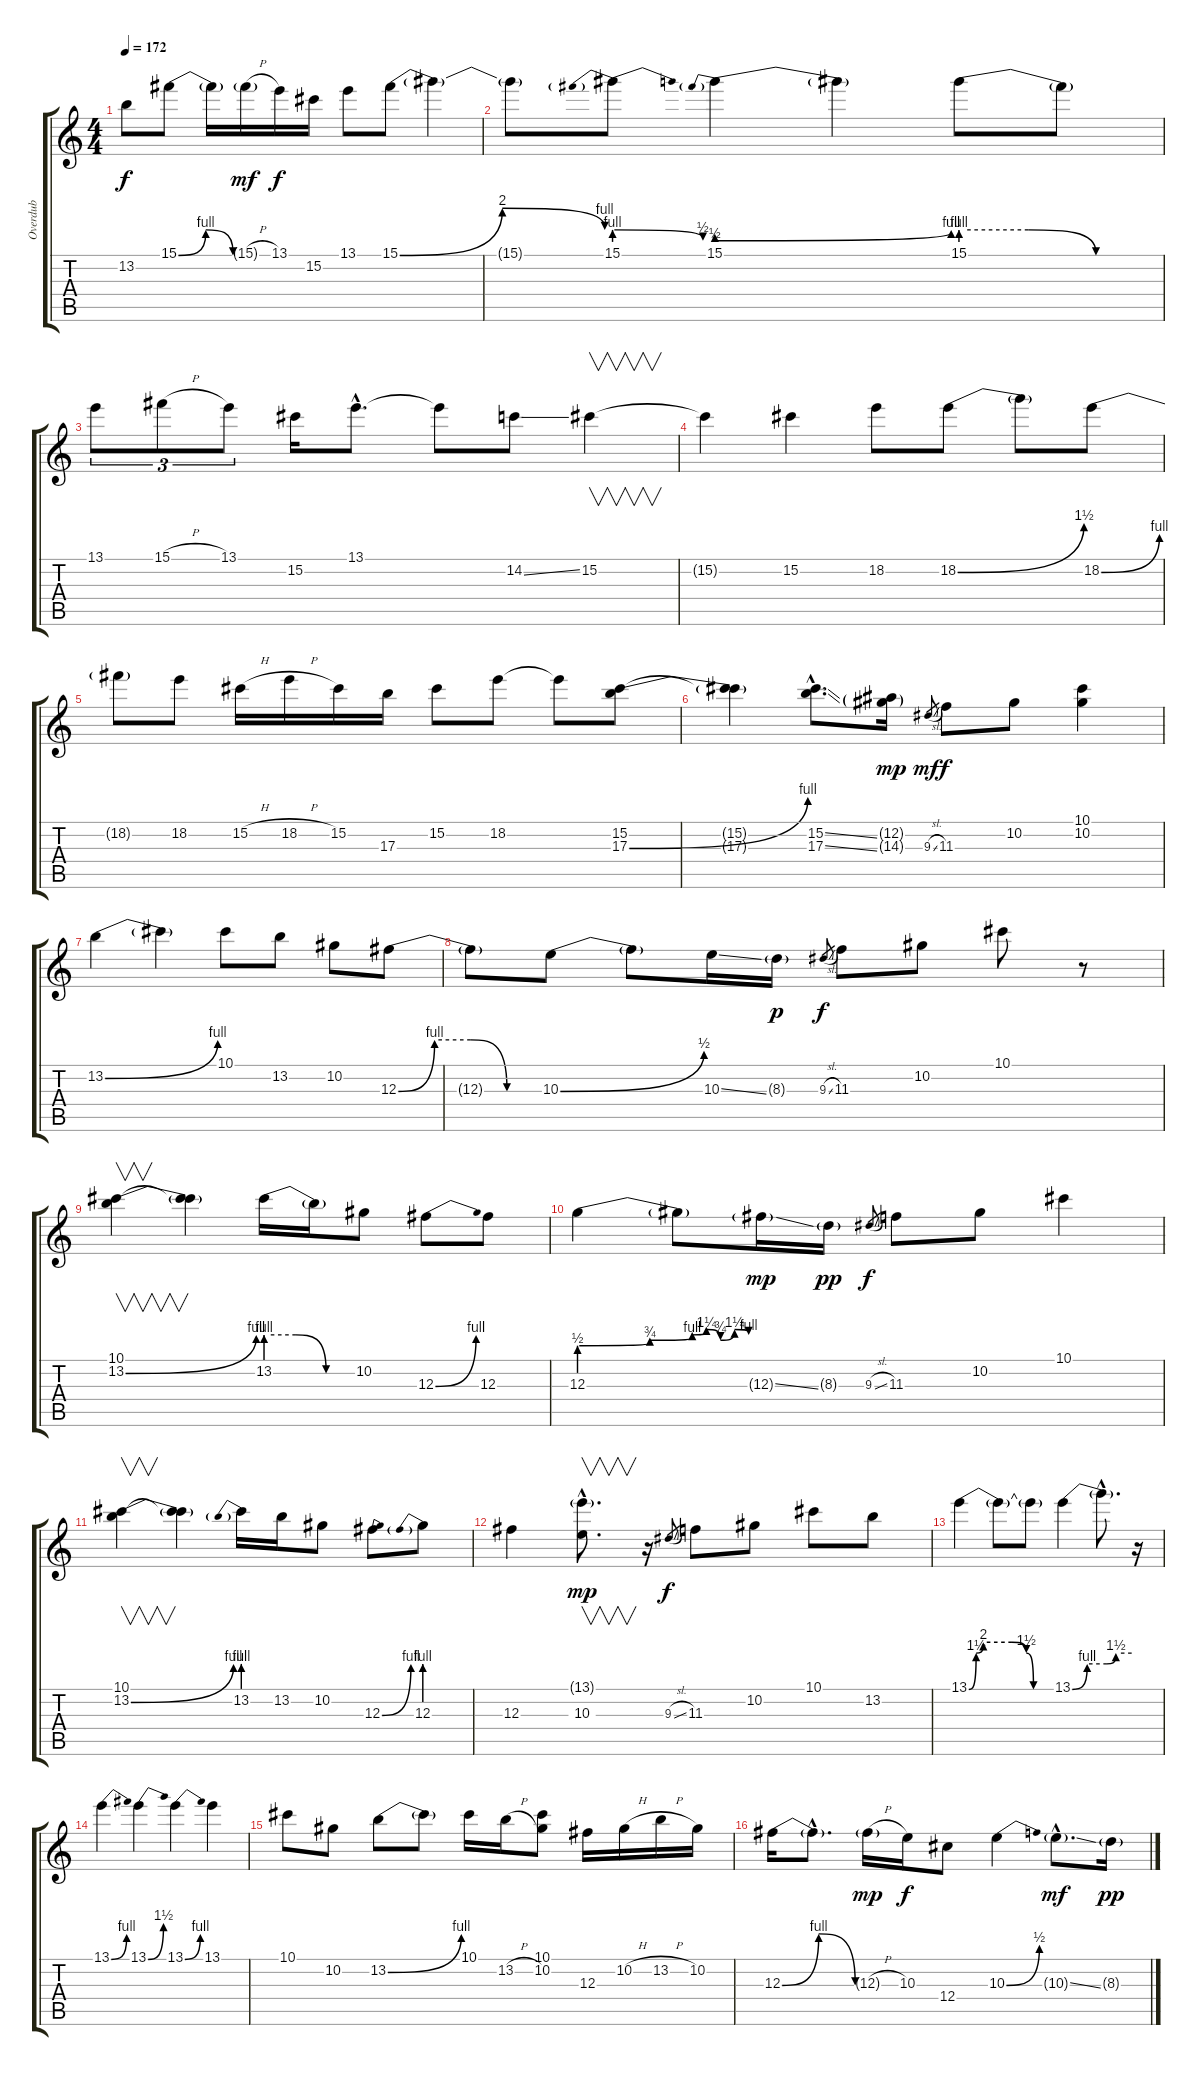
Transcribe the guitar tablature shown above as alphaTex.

\track ("Overdub" "Overdub") {instrument fretlessbass}
\staff {score tabs}
\tuning (Eb4 Bb3 Gb3 Db3 Ab2 Eb2) {hide}
\ts (4 4)
\tempo 172
\clef g2
\ks c
13.2.8{dy f} 15.1{be (bendrelease 0 0 15 4 30 4 60 0)}.8 15.1{t}.16 15.1{h g}.16{dy mf} 13.1.16{dy f} 15.2.16 13.1.8 15.1{be (bendrelease 0 0 10 8 30 8 60 4)}.8 15.1{t}.4 |
15.1{t}.8 15.1{be (prebendrelease 0 4 60 2)}.8 15.1{be (prebendbend 0 2 60 4)}.4 15.1{t}.4 15.1{be (custom 0 4 20 4 40 0 60 0)}.8 15.1{t}.8 |
13.1.8{tu (3 2)} 15.1{h}.8{tu (3 2)} 13.1.8{tu (3 2)} 15.2.16 13.1{hac}.8{d} 13.1{t}.8 14.2{ss}.8 15.2.4{v} |
15.2{t}.4 15.2.4 18.2.8 18.2{be (bend 0 0 60 6)}.8 18.2{t}.8 18.2{be (bend 0 0 60 4)}.8 |
18.2{t}.8 18.2.8 15.2{h}.16 18.2{h}.16 15.2.16 17.3.16 15.2.8 18.2.8 18.2{t}.8 (15.2 17.3{be (bend 0 0 60 4)}).8 |
(15.2{t} 17.3{t}).4 (15.2{ss hac} 17.3{ss hac}).8{d} (12.2{g} 14.3{g}).16{dy mp} 9.3{sl}.8{gr dy mf} 11.3.8{dy f} 10.2.8 (10.1 10.2).4 |
13.2{be (bend 0 0 60 4)}.4 13.2{t}.4 10.1.8 13.2.8 10.2.8 12.3{be (custom 0 0 15 4 30 4 45 0 60 0)}.8 |
12.3{t}.8 10.3{be (bend 0 0 60 2)}.8 10.3{t}.8 10.3{ss}.16 8.3{g}.16{dy p} 9.3{sl}.8{gr dy f} 11.3.8 10.2.8 10.1.8 r.8 |
(10.1 13.2{be (bend 0 0 60 4)}).4{v} (10.1{t} 13.2{t}).4 13.2{be (custom 0 4 20 4 40 0 60 0)}.16 13.2{t}.16 10.2.8 12.3{be (bend 0 0 60 4)}.8 12.3.8 |
12.3{be (custom 0 2 25 3 40 4 45 5 50 3 55 5 60 4)}.4 12.3{t}.8 12.3{ss g}.16{dy mp} 8.3{g}.16{dy pp} 9.3{sl}.8{gr dy f} 11.3.8 10.2.8 10.1.4 |
(10.1 13.2{be (bend 0 0 60 4)}).4{v} (10.1{t} 13.2{t}).4 13.2{be (prebend 0 4 60 4)}.16 13.2.16 10.2.8 12.3{be (bend 0 0 60 4)}.8 12.3{be (prebend 0 4 60 4)}.8 |
12.3.4 (13.1{g hac} 10.3{hac}).8{v d dy mp} r.16 9.3{sl}.8{gr dy f} 11.3.8 10.2.8 10.1.8 13.2.8 |
13.1{be (custom 0 0 5 6 10 8 30 8 40 6 45 0 60 0)}.4 13.1{t}.8 13.1{t}.8 13.1{be (custom 0 0 15 4 35 4 44 6 60 6)}.4 13.1{hac t}.8{d} r.16 |
13.1{be (bend 0 0 60 4)}.4 13.1{be (bend 0 0 60 6)}.4 13.1{be (bend 0 0 60 4)}.4 13.1.4 |
10.1.8 10.2.8 13.2{be (bend 0 0 60 4)}.8 13.2{t}.8 10.1.16 13.2{h}.16 (10.1 10.2).8 12.3.16 10.2{h}.16 13.2{h}.16 10.2.16 |
12.3{be (bendrelease 0 0 15 4 30 4 60 0)}.16 12.3{hac t}.8{d} 12.3{h g}.16{dy mp} 10.3.16{dy f} 12.4.8 10.3{be (bend 0 0 60 2)}.4 10.3{ss g hac}.8{d dy mf} 8.3{g}.16{dy pp}
